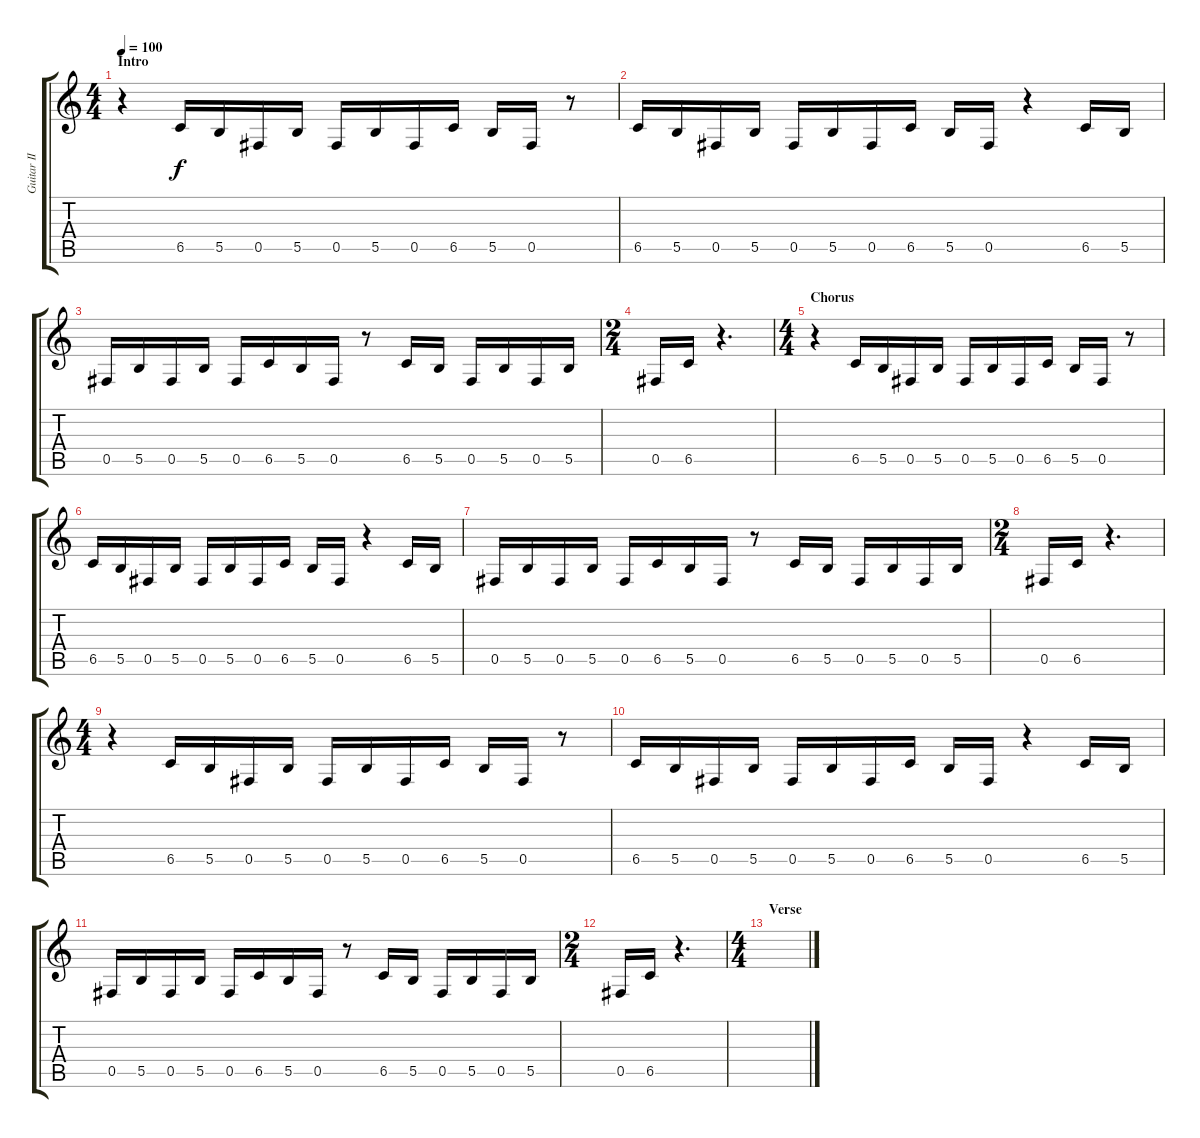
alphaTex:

\track ("Guitar II" "Guitar II") {instrument distortionguitar}
\staff {score tabs}
\tuning (Db4 Ab3 E3 B2 Gb2 B1) {hide}
\ts (4 4)
\section ("" "Intro")
\tempo 100
\clef g2
\ks c
r.4{dy f balance 0 instrument distortionguitar} 6.5.16 5.5.16 0.5.16 5.5.16 0.5.16 5.5.16 0.5.16 6.5.16 5.5.16 0.5.16 r.8 |
6.5.16 5.5.16 0.5.16 5.5.16 0.5.16 5.5.16 0.5.16 6.5.16 5.5.16 0.5.16 r.4 6.5.16 5.5.16 |
0.5.16 5.5.16 0.5.16 5.5.16 0.5.16 6.5.16 5.5.16 0.5.16 r.8 6.5.16 5.5.16 0.5.16 5.5.16 0.5.16 5.5.16 |
\ts (2 4)
0.5.16 6.5.16 r.4{d} |
\ts (4 4)
\section ("" "Chorus")
r.4{balance 8} 6.5.16 5.5.16 0.5.16 5.5.16 0.5.16 5.5.16 0.5.16 6.5.16 5.5.16 0.5.16 r.8 |
6.5.16 5.5.16 0.5.16 5.5.16 0.5.16 5.5.16 0.5.16 6.5.16 5.5.16 0.5.16 r.4 6.5.16 5.5.16 |
0.5.16 5.5.16 0.5.16 5.5.16 0.5.16 6.5.16 5.5.16 0.5.16 r.8 6.5.16 5.5.16 0.5.16 5.5.16 0.5.16 5.5.16 |
\ts (2 4)
0.5.16 6.5.16 r.4{d} |
\ts (4 4)
r.4 6.5.16 5.5.16 0.5.16 5.5.16 0.5.16 5.5.16 0.5.16 6.5.16 5.5.16 0.5.16 r.8 |
6.5.16 5.5.16 0.5.16 5.5.16 0.5.16 5.5.16 0.5.16 6.5.16 5.5.16 0.5.16 r.4 6.5.16 5.5.16 |
0.5.16 5.5.16 0.5.16 5.5.16 0.5.16 6.5.16 5.5.16 0.5.16 r.8 6.5.16 5.5.16 0.5.16 5.5.16 0.5.16 5.5.16 |
\ts (2 4)
0.5.16 6.5.16 r.4{d} |
\ts (4 4)
\section ("" "Verse")
